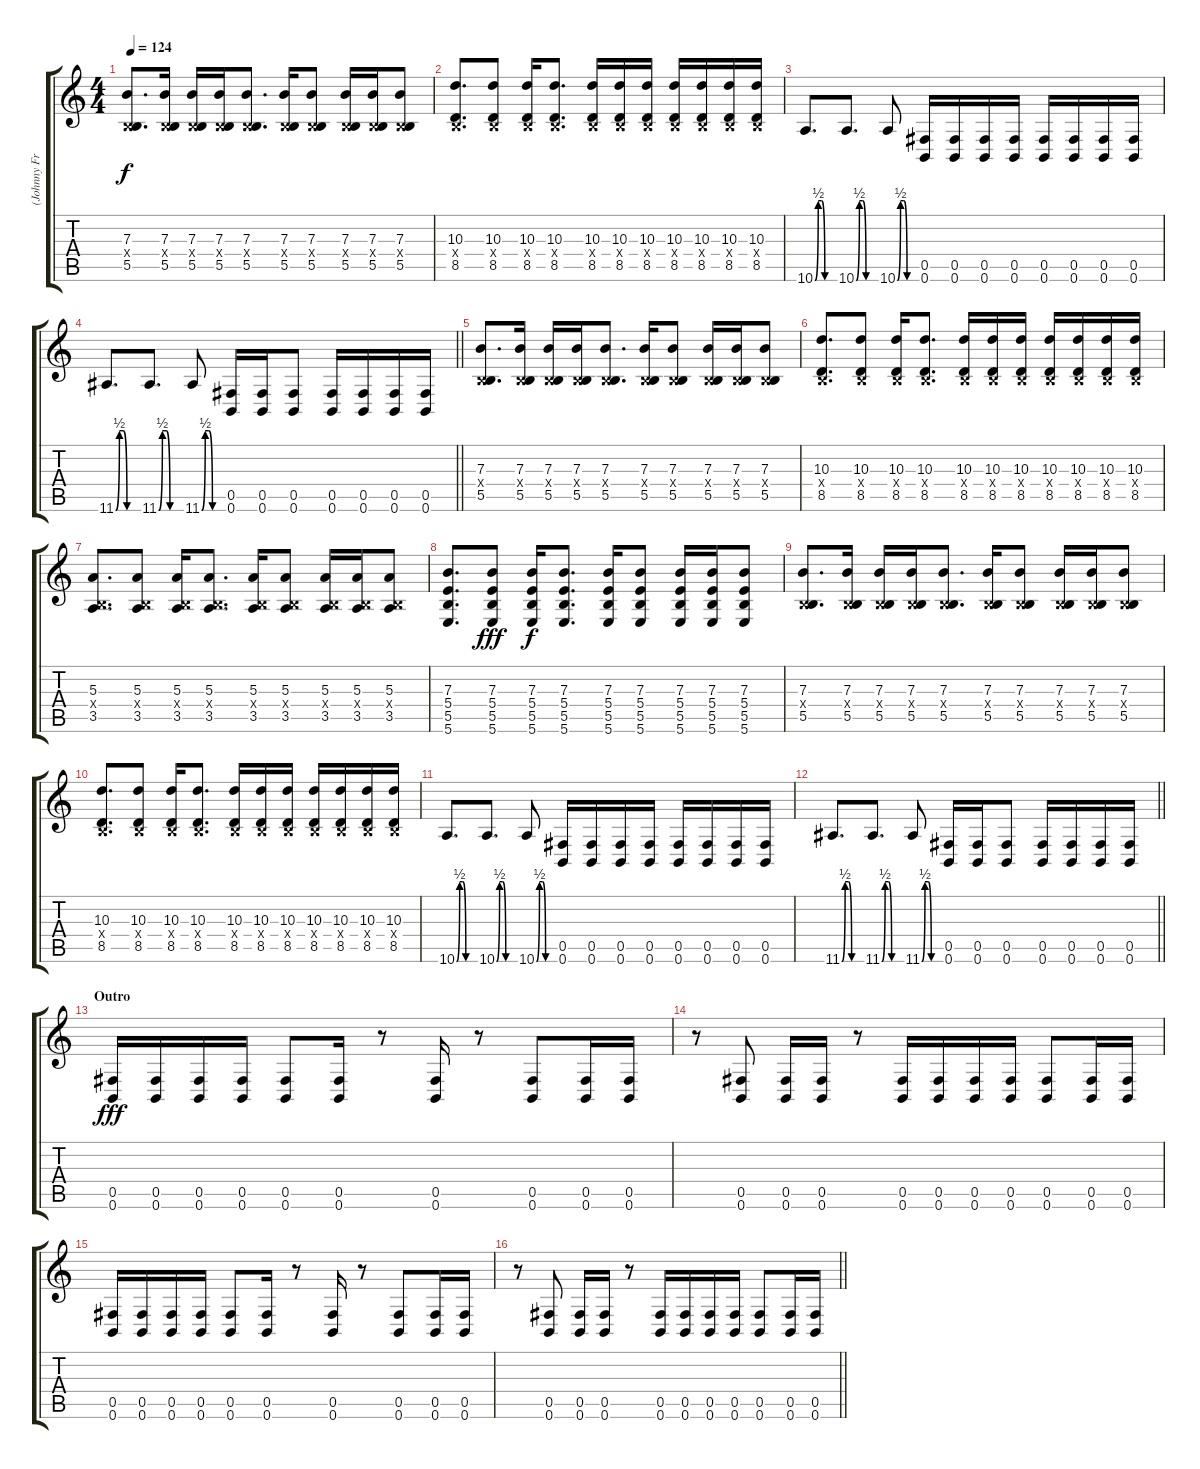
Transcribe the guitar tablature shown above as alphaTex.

\track ("(Johnny Franck) Rythm Guitar" "(Johnny Fr") {instrument distortionguitar}
\staff {score tabs}
\tuning (Db4 Ab3 E3 B2 Gb2 B1) {hide}
\ts (4 4)
\tempo 124
\clef g2
\ks c
(7.3 0.4{x} 5.5).8{d dy f} (7.3 0.4{x} 5.5).16 (7.3 0.4{x} 5.5).16 (7.3 0.4{x} 5.5).16 (7.3 0.4{x} 5.5).8{d} (7.3 0.4{x} 5.5).16 (7.3 0.4{x} 5.5).8 (7.3 0.4{x} 5.5).16 (7.3 0.4{x} 5.5).16 (7.3 0.4{x} 5.5).8 |
(10.3 0.4{x} 8.5).8{d} (10.3 0.4{x} 8.5).8 (10.3 0.4{x} 8.5).16 (10.3 0.4{x} 8.5).8{d} (10.3 0.4{x} 8.5).16 (10.3 0.4{x} 8.5).16 (10.3 0.4{x} 8.5).16 (10.3 0.4{x} 8.5).16 (10.3 0.4{x} 8.5).16 (10.3 0.4{x} 8.5).16 (10.3 0.4{x} 8.5).16 |
10.6{be (custom 0 0 10 2 20 2 30 0 60 0)}.8{d balance 8} 10.6{be (custom 0 0 10 2 20 2 30 0 60 0)}.8{d} 10.6{be (custom 0 0 10 2 20 2 30 0 60 0)}.8 (0.5 0.6).16 (0.5 0.6).16 (0.5 0.6).16 (0.5 0.6).16 (0.5 0.6).16 (0.5 0.6).16 (0.5 0.6).16 (0.5 0.6).16 |
\barLineRight lightlight
11.6{be (custom 0 0 10 2 20 2 30 0 60 0)}.8{d} 11.6{be (custom 0 0 10 2 20 2 30 0 60 0)}.8{d} 11.6{be (custom 0 0 10 2 20 2 30 0 60 0)}.8 (0.5 0.6).16 (0.5 0.6).16 (0.5 0.6).8 (0.5 0.6).16 (0.5 0.6).16 (0.5 0.6).16 (0.5 0.6).16 |
(7.3 0.4{x} 5.5).8{d} (7.3 0.4{x} 5.5).16 (7.3 0.4{x} 5.5).16 (7.3 0.4{x} 5.5).16 (7.3 0.4{x} 5.5).8{d} (7.3 0.4{x} 5.5).16 (7.3 0.4{x} 5.5).8 (7.3 0.4{x} 5.5).16 (7.3 0.4{x} 5.5).16 (7.3 0.4{x} 5.5).8 |
(10.3 0.4{x} 8.5).8{d} (10.3 0.4{x} 8.5).8 (10.3 0.4{x} 8.5).16 (10.3 0.4{x} 8.5).8{d} (10.3 0.4{x} 8.5).16 (10.3 0.4{x} 8.5).16 (10.3 0.4{x} 8.5).16 (10.3 0.4{x} 8.5).16 (10.3 0.4{x} 8.5).16 (10.3 0.4{x} 8.5).16 (10.3 0.4{x} 8.5).16 |
(5.3 0.4{x} 3.5).8{d} (5.3 0.4{x} 3.5).8 (5.3 0.4{x} 3.5).16 (5.3 0.4{x} 3.5).8{d} (5.3 0.4{x} 3.5).16 (5.3 0.4{x} 3.5).8 (5.3 0.4{x} 3.5).16 (5.3 0.4{x} 3.5).16 (5.3 0.4{x} 3.5).8 |
(7.3 5.4 5.5 5.6).8{d} (7.3 5.4 5.5 5.6).8{dy fff} (7.3 5.4 5.5 5.6).16{dy f} (7.3 5.4 5.5 5.6).8{d} (7.3 5.4 5.5 5.6).16 (7.3 5.4 5.5 5.6).8 (7.3 5.4 5.5 5.6).16 (7.3 5.4 5.5 5.6).16 (7.3 5.4 5.5 5.6).8 |
(7.3 0.4{x} 5.5).8{d} (7.3 0.4{x} 5.5).16 (7.3 0.4{x} 5.5).16 (7.3 0.4{x} 5.5).16 (7.3 0.4{x} 5.5).8{d} (7.3 0.4{x} 5.5).16 (7.3 0.4{x} 5.5).8 (7.3 0.4{x} 5.5).16 (7.3 0.4{x} 5.5).16 (7.3 0.4{x} 5.5).8 |
(10.3 0.4{x} 8.5).8{d} (10.3 0.4{x} 8.5).8 (10.3 0.4{x} 8.5).16 (10.3 0.4{x} 8.5).8{d} (10.3 0.4{x} 8.5).16 (10.3 0.4{x} 8.5).16 (10.3 0.4{x} 8.5).16 (10.3 0.4{x} 8.5).16 (10.3 0.4{x} 8.5).16 (10.3 0.4{x} 8.5).16 (10.3 0.4{x} 8.5).16 |
10.6{be (custom 0 0 10 2 20 2 30 0 60 0)}.8{d balance 8} 10.6{be (custom 0 0 10 2 20 2 30 0 60 0)}.8{d} 10.6{be (custom 0 0 10 2 20 2 30 0 60 0)}.8 (0.5 0.6).16 (0.5 0.6).16 (0.5 0.6).16 (0.5 0.6).16 (0.5 0.6).16 (0.5 0.6).16 (0.5 0.6).16 (0.5 0.6).16 |
\barLineRight lightlight
11.6{be (custom 0 0 10 2 20 2 30 0 60 0)}.8{d} 11.6{be (custom 0 0 10 2 20 2 30 0 60 0)}.8{d} 11.6{be (custom 0 0 10 2 20 2 30 0 60 0)}.8 (0.5 0.6).16 (0.5 0.6).16 (0.5 0.6).8 (0.5 0.6).16 (0.5 0.6).16 (0.5 0.6).16 (0.5 0.6).16 |
\section ("" "Outro")
(0.5 0.6).16{dy fff} (0.5 0.6).16 (0.5 0.6).16 (0.5 0.6).16 (0.5 0.6).8 (0.5 0.6).16 r.8 (0.5 0.6).16 r.8 (0.5 0.6).8 (0.5 0.6).16 (0.5 0.6).16 |
r.8 (0.5 0.6).8 (0.5 0.6).16 (0.5 0.6).16 r.8 (0.5 0.6).16 (0.5 0.6).16 (0.5 0.6).16 (0.5 0.6).16 (0.5 0.6).8 (0.5 0.6).16 (0.5 0.6).16 |
(0.5 0.6).16 (0.5 0.6).16 (0.5 0.6).16 (0.5 0.6).16 (0.5 0.6).8 (0.5 0.6).16 r.8 (0.5 0.6).16 r.8 (0.5 0.6).8 (0.5 0.6).16 (0.5 0.6).16 |
\barLineRight lightlight
r.8 (0.5 0.6).8 (0.5 0.6).16 (0.5 0.6).16 r.8 (0.5 0.6).16 (0.5 0.6).16 (0.5 0.6).16 (0.5 0.6).16 (0.5 0.6).8 (0.5 0.6).16 (0.5 0.6).16
